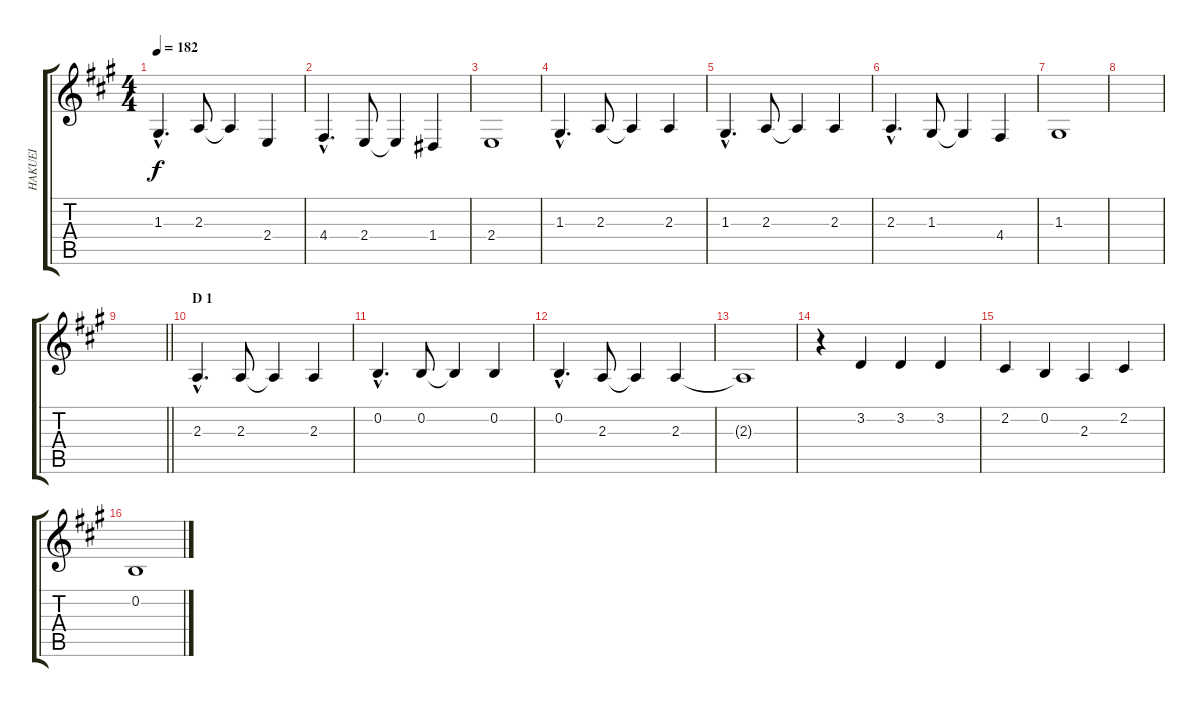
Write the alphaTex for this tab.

\track ("HAKUEI" "HAKUEI") {instrument oboe}
\staff {score tabs}
\tuning (E4 B3 G3 D3 A2 E2) {hide}
\ts (4 4)
\tempo 182
\clef g2
\ks a
1.3{hac}.4{d dy f} 2.3.8 2.3{t}.4 2.4.4 |
4.4{hac}.4{d} 2.4.8 2.4{t}.4 1.4.4 |
2.4.1 |
1.3{hac}.4{d} 2.3.8 2.3{t}.4 2.3.4 |
1.3{hac}.4{d} 2.3.8 2.3{t}.4 2.3.4 |
2.3{hac}.4{d} 1.3.8 1.3{t}.4 4.4.4 |
1.3.1 |
|
\barLineRight lightlight
|
\section ("" "D 1")
2.3{hac}.4{d} 2.3.8 2.3{t}.4 2.3.4 |
0.2{hac}.4{d} 0.2.8 0.2{t}.4 0.2.4 |
0.2{hac}.4{d} 2.3.8 2.3{t}.4 2.3.4 |
2.3{t}.1 |
r.4 3.2.4 3.2.4 3.2.4 |
2.2.4 0.2.4 2.3.4 2.2.4 |
0.2.1
